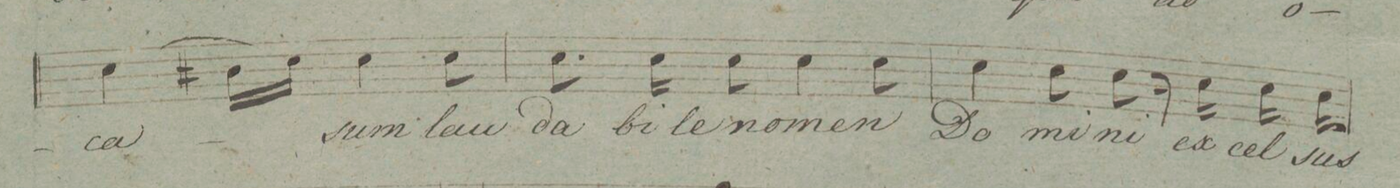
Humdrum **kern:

**kern	**text	**dynam
*I"Baſso.	*	*
*clefF4	*	*
*k[f#c#g#]	*	*
*M6/8	*	*
(4E\	-ca-	.
16D#X\LL	.	.
16E\JJ)	.	.
4E\	-sum	.
8E\	lau-	.
=13	=13	=13
8.E\	-da-	.
16E\	-bi-	.
8E\	-le	.
4E\	no-	.
8E\	-men	.
=14	=14	=14
4E\	Do-	.
8E\	-mi-	.
8E\	-ni	.
16r	.	.
16E\	ex-	.
16E\	-cel-	.
16E\	-sus	.
=15	=15	=15
*-	*-	*-
